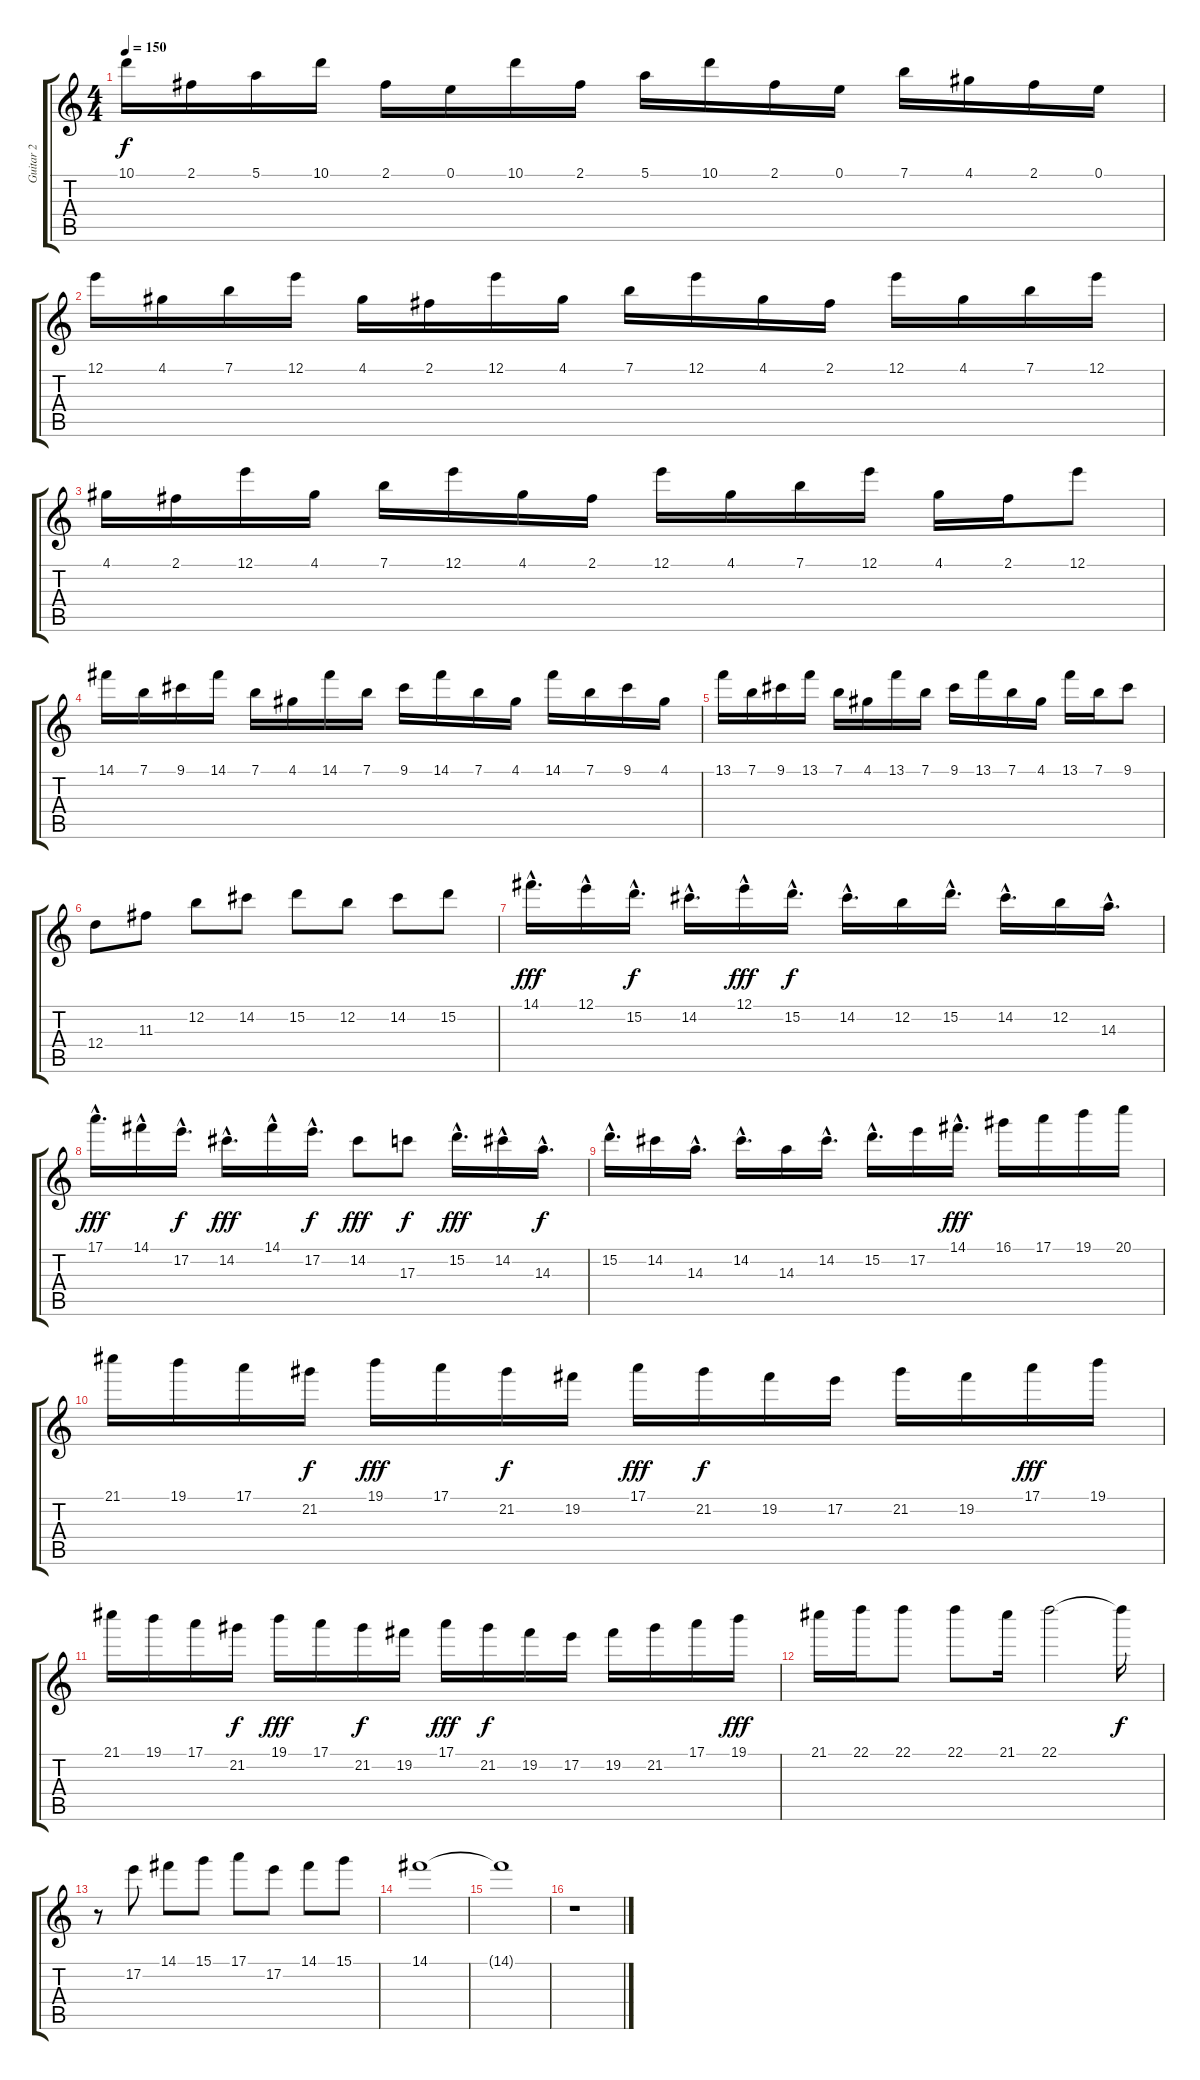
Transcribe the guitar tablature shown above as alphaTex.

\track ("Guitar 2" "Guitar 2") {instrument overdrivenguitar}
\staff {score tabs}
\tuning (E4 B3 G3 D3 A2 E2) {hide}
\ts (4 4)
\tempo 150
\clef g2
\ks c
10.1.16{dy f} 2.1.16 5.1.16 10.1.16 2.1.16 0.1.16 10.1.16 2.1.16 5.1.16 10.1.16 2.1.16 0.1.16 7.1.16 4.1.16 2.1.16 0.1.16 |
12.1.16 4.1.16 7.1.16 12.1.16 4.1.16 2.1.16 12.1.16 4.1.16 7.1.16 12.1.16 4.1.16 2.1.16 12.1.16 4.1.16 7.1.16 12.1.16 |
4.1.16 2.1.16 12.1.16 4.1.16 7.1.16 12.1.16 4.1.16 2.1.16 12.1.16 4.1.16 7.1.16 12.1.16 4.1.16 2.1.16 12.1.8 |
14.1.16 7.1.16 9.1.16 14.1.16 7.1.16 4.1.16 14.1.16 7.1.16 9.1.16 14.1.16 7.1.16 4.1.16 14.1.16 7.1.16 9.1.16 4.1.16 |
13.1.16 7.1.16 9.1.16 13.1.16 7.1.16 4.1.16 13.1.16 7.1.16 9.1.16 13.1.16 7.1.16 4.1.16 13.1.16 7.1.16 9.1.8 |
12.4.8 11.3.8 12.2.8 14.2.8 15.2.8 12.2.8 14.2.8 15.2.8 |
14.1{hac}.16{d dy fff} 12.1{hac}.16 15.2{hac}.16{d dy f} 14.2{hac}.16{d} 12.1{hac}.16{dy fff} 15.2{hac}.16{d dy f} 14.2{hac}.16{d} 12.2.16 15.2{hac}.16{d} 14.2{hac}.16{d} 12.2.16 14.3{hac}.16{d} |
17.1{hac}.16{d dy fff} 14.1{hac}.16 17.2{hac}.16{d dy f} 14.2{hac}.16{d dy fff} 14.1{hac}.16 17.2{hac}.16{d dy f} 14.2.8{dy fff} 17.3.8{dy f} 15.2{hac}.16{d dy fff} 14.2{hac}.16 14.3{hac}.16{d dy f} |
15.2{hac}.16{d} 14.2.16 14.3{hac}.16{d} 14.2{hac}.16{d} 14.3.16 14.2{hac}.16{d} 15.2{hac}.16{d} 17.2.16 14.1{hac}.16{d dy fff} 16.1.16 17.1.16 19.1.16 20.1.16 |
21.1.16 19.1.16 17.1.16 21.2.16{dy f} 19.1.16{dy fff} 17.1.16 21.2.16{dy f} 19.2.16 17.1.16{dy fff} 21.2.16{dy f} 19.2.16 17.2.16 21.2.16 19.2.16 17.1.16{dy fff} 19.1.16 |
21.1.16 19.1.16 17.1.16 21.2.16{dy f} 19.1.16{dy fff} 17.1.16 21.2.16{dy f} 19.2.16 17.1.16{dy fff} 21.2.16{dy f} 19.2.16 17.2.16 19.2.16 21.2.16 17.1.16 19.1.16{dy fff} |
21.1.16 22.1.16 22.1.8 22.1.8 21.1.16 22.1.2 22.1{t}.16{dy f} |
r.8 17.2.8 14.1.8 15.1.8 17.1.8 17.2.8 14.1.8 15.1.8 |
14.1.1 |
14.1{t}.1 |
r.1
